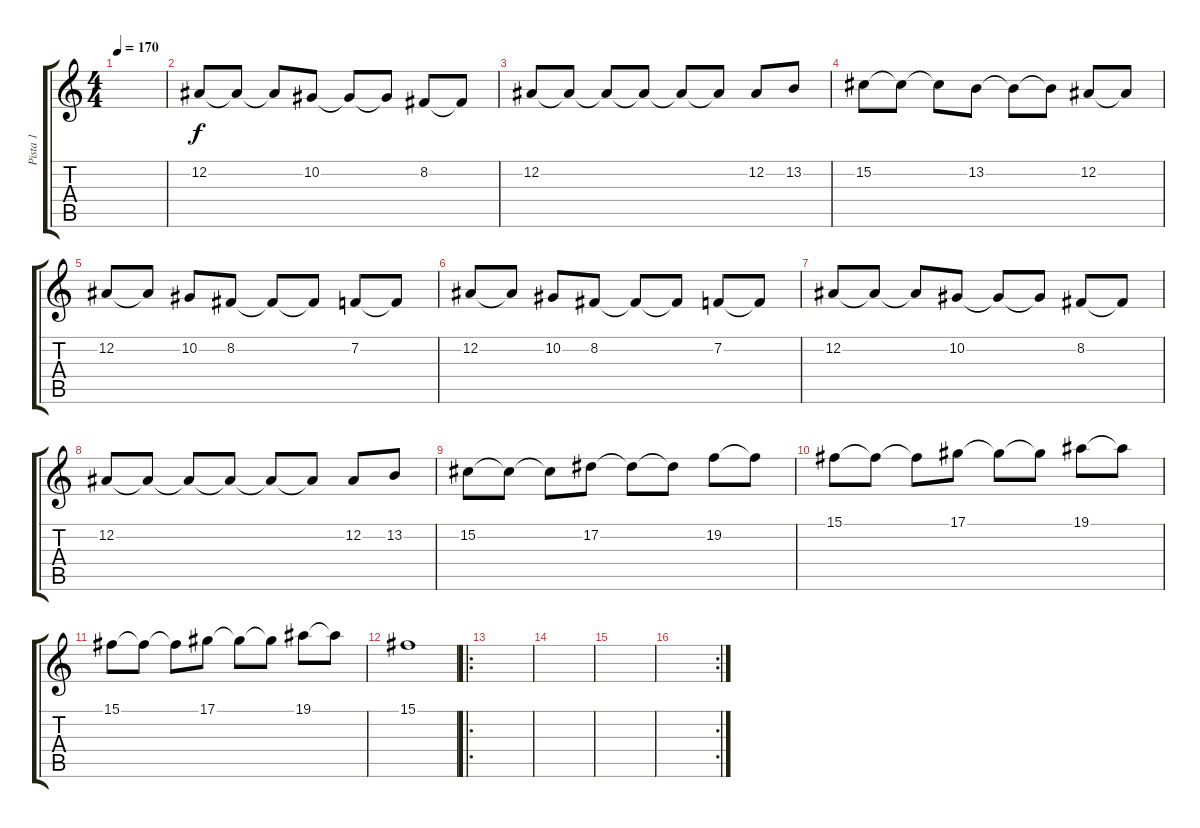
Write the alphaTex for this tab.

\track ("Pista 1" "Pista 1") {instrument stringensemble1}
\staff {score tabs}
\tuning (Eb4 Bb3 Gb3 Db3 Ab2 Eb2) {hide}
\ts (4 4)
\tempo 170
\clef g2
\ks c
|
12.2.8 12.2{t}.8 12.2{t}.8 10.2.8 10.2{t}.8 10.2{t}.8 8.2.8 8.2{t}.8 |
12.2.8 12.2{t}.8 12.2{t}.8 12.2{t}.8 12.2{t}.8 12.2{t}.8 12.2.8 13.2.8 |
15.2.8 15.2{t}.8 15.2{t}.8 13.2.8 13.2{t}.8 13.2{t}.8 12.2.8 12.2{t}.8 |
12.2.8 12.2{t}.8 10.2.8 8.2.8 8.2{t}.8 8.2{t}.8 7.2.8 7.2{t}.8 |
12.2.8 12.2{t}.8 10.2.8 8.2.8 8.2{t}.8 8.2{t}.8 7.2.8 7.2{t}.8 |
12.2.8 12.2{t}.8 12.2{t}.8 10.2.8 10.2{t}.8 10.2{t}.8 8.2.8 8.2{t}.8 |
12.2.8 12.2{t}.8 12.2{t}.8 12.2{t}.8 12.2{t}.8 12.2{t}.8 12.2.8 13.2.8 |
15.2.8 15.2{t}.8 15.2{t}.8 17.2.8 17.2{t}.8 17.2{t}.8 19.2.8 19.2{t}.8 |
15.1.8 15.1{t}.8 15.1{t}.8 17.1.8 17.1{t}.8 17.1{t}.8 19.1.8 19.1{t}.8 |
15.1.8 15.1{t}.8 15.1{t}.8 17.1.8 17.1{t}.8 17.1{t}.8 19.1.8 19.1{t}.8 |
15.1.1 |
\ro
|
|
|
\rc 2
